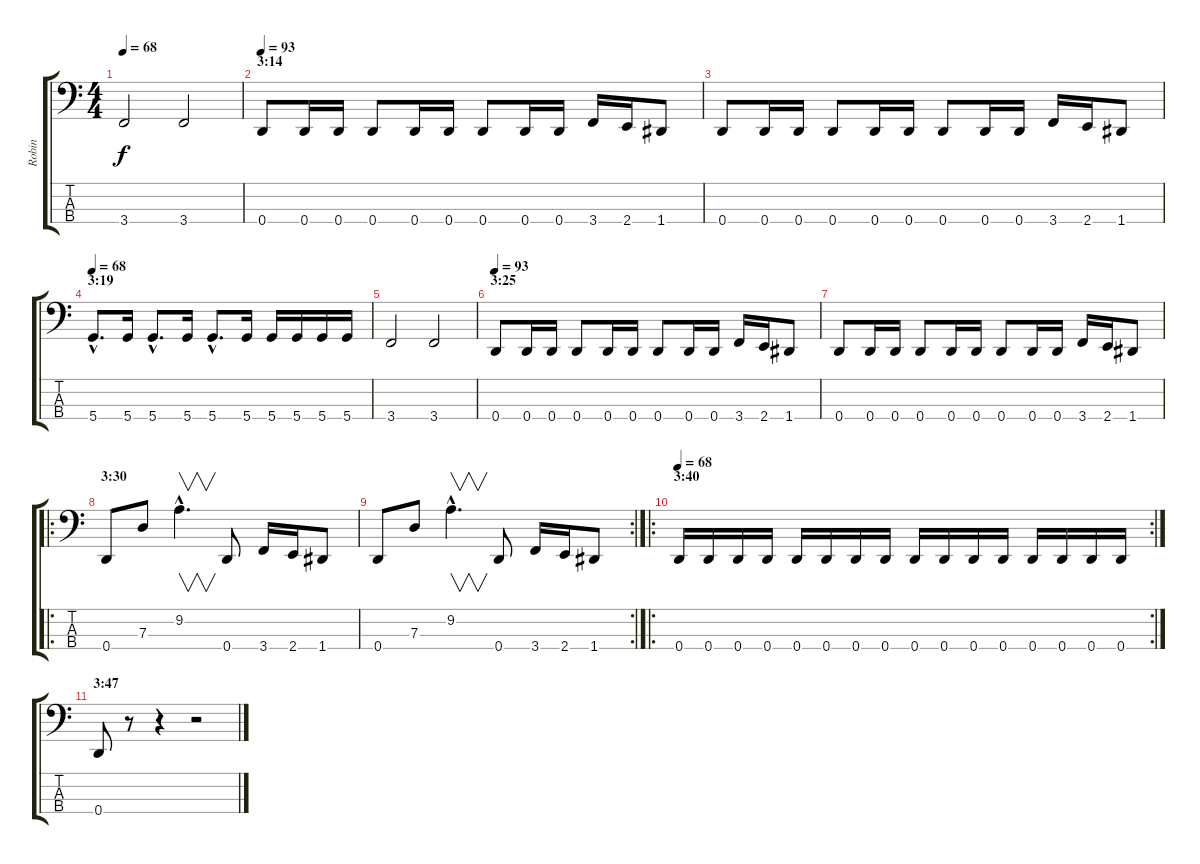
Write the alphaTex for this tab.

\track ("Robin" "Robin") {instrument electricbasspick}
\staff {score tabs}
\tuning (F2 C2 G1 D1) {hide}
\ts (4 4)
\tempo 68
\clef f4
\ks c
3.4.2{dy f} 3.4.2 |
\section ("" "3:14")
\tempo 93
0.4.8 0.4.16 0.4.16 0.4.8 0.4.16 0.4.16 0.4.8 0.4.16 0.4.16 3.4.16 2.4.16 1.4.8 |
0.4.8 0.4.16 0.4.16 0.4.8 0.4.16 0.4.16 0.4.8 0.4.16 0.4.16 3.4.16 2.4.16 1.4.8 |
\section ("" "3:19")
\tempo 68
5.4{hac}.8{d} 5.4.16 5.4{hac}.8{d} 5.4.16 5.4{hac}.8{d} 5.4.16 5.4.16 5.4.16 5.4.16 5.4.16 |
3.4.2 3.4.2 |
\section ("" "3:25")
\tempo 93
0.4.8 0.4.16 0.4.16 0.4.8 0.4.16 0.4.16 0.4.8 0.4.16 0.4.16 3.4.16 2.4.16 1.4.8 |
0.4.8 0.4.16 0.4.16 0.4.8 0.4.16 0.4.16 0.4.8 0.4.16 0.4.16 3.4.16 2.4.16 1.4.8 |
\ro
\section ("" "3:30")
0.4.8 7.3.8 9.2{hac}.4{v d} 0.4.8 3.4.16 2.4.16 1.4.8 |
\rc 2
0.4.8 7.3.8 9.2{hac}.4{v d} 0.4.8 3.4.16 2.4.16 1.4.8 |
\ro
\rc 2
\section ("" "3:40")
\tempo 68
0.4.16 0.4.16 0.4.16 0.4.16 0.4.16 0.4.16 0.4.16 0.4.16 0.4.16 0.4.16 0.4.16 0.4.16 0.4.16 0.4.16 0.4.16 0.4.16 |
\section ("" "3:47")
0.4.8 r.8 r.4 r.2
